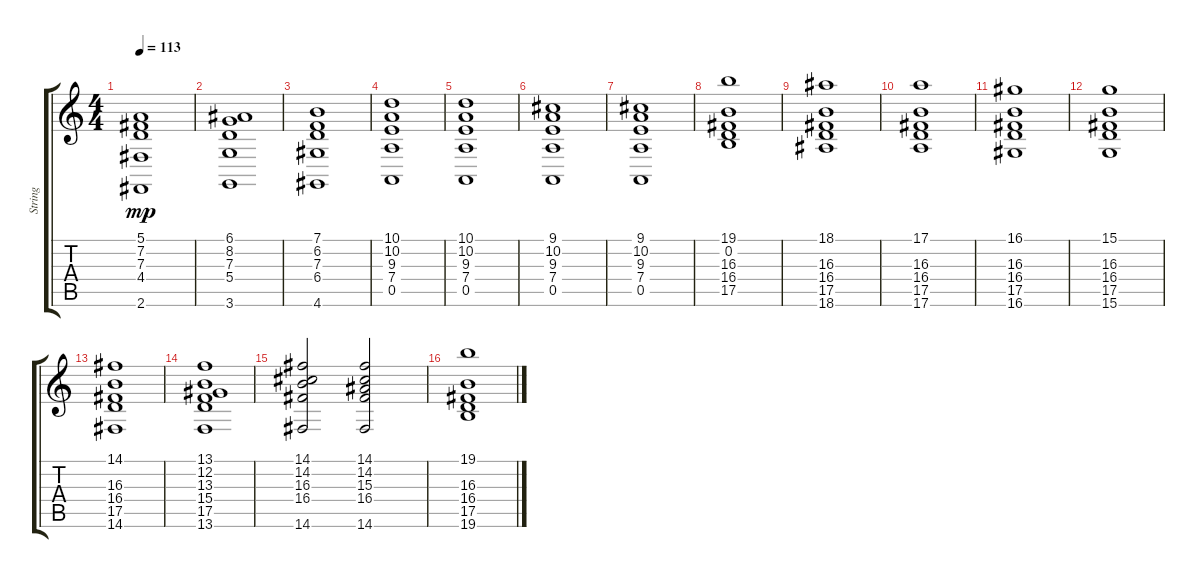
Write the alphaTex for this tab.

\track ("String" "String") {instrument stringensemble1}
\staff {score tabs}
\tuning (E4 B3 G3 D3 A2 E2) {hide}
\ts (4 4)
\tempo 113
\clef g2
\ks c
(5.1 7.2 7.3 4.4 2.6).1{dy mp} |
(6.1 8.2 7.3 5.4 3.6).1 |
(7.1 6.2 7.3 6.4 4.6).1 |
(10.1 10.2 9.3 7.4 0.5).1 |
(10.1 10.2 9.3 7.4 0.5).1 |
(9.1 10.2 9.3 7.4 0.5).1 |
(9.1 10.2 9.3 7.4 0.5).1 |
(19.1 0.2 16.3 16.4 17.5).1 |
(18.1 16.3 16.4 17.5 18.6).1 |
(17.1 16.3 16.4 17.5 17.6).1 |
(16.1 16.3 16.4 17.5 16.6).1 |
(15.1 16.3 16.4 17.5 15.6).1 |
(14.1 16.3 16.4 17.5 14.6).1 |
(13.1 12.2 13.3 15.4 17.5 13.6).1 |
(14.1 14.2 16.3 16.4 14.6).2 (14.1 14.2 15.3 16.4 14.6).2 |
(19.1 16.3 16.4 17.5 19.6).1
